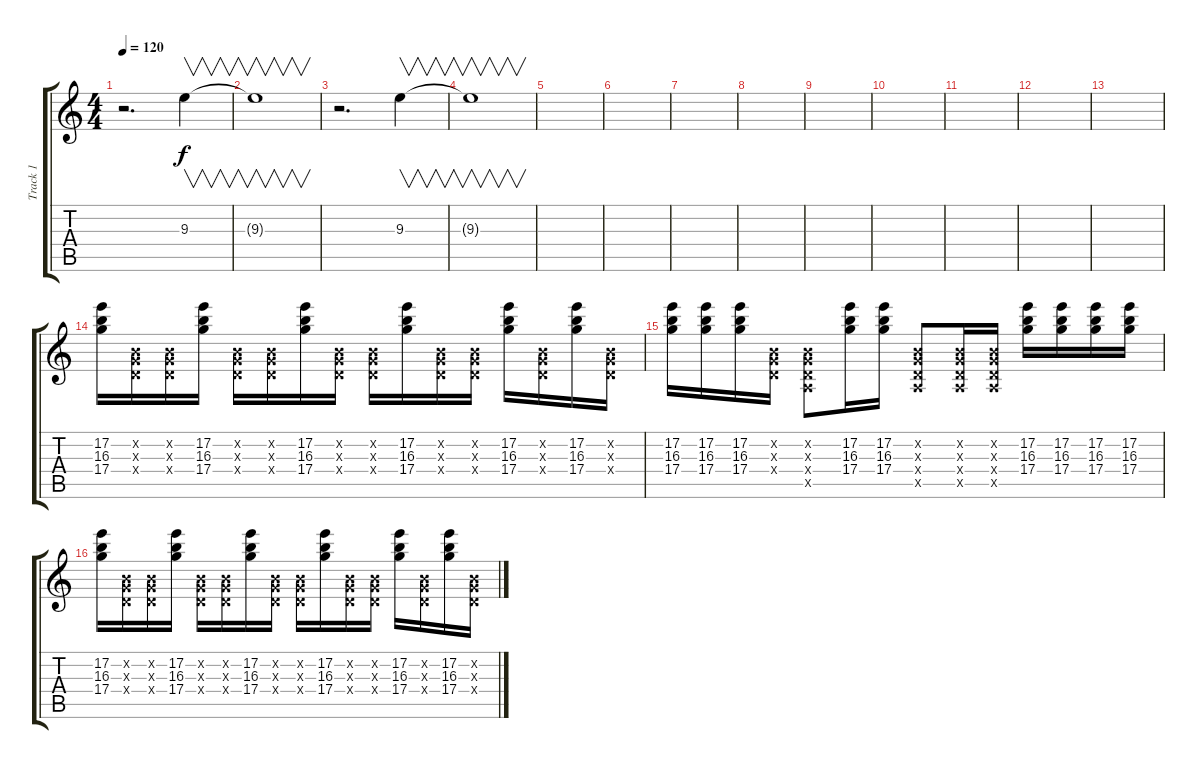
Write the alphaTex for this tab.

\track ("Track 1" "Track 1") {instrument electricguitarclean}
\staff {score tabs}
\tuning (E4 B3 G3 D3 A2 E2) {hide}
\ts (4 4)
\tempo 120
\clef g2
\ks c
r.2{d dy f} 9.3.4{v} |
9.3{t}.1{v} |
r.2{d} 9.3.4{v} |
9.3{t}.1{v} |
|
|
|
|
|
|
|
|
|
(17.2 16.3 17.4).16 (0.2{x} 0.3{x} 0.4{x}).16 (0.2{x} 0.3{x} 0.4{x}).16 (17.2 16.3 17.4).16 (0.2{x} 0.3{x} 0.4{x}).16 (0.2{x} 0.3{x} 0.4{x}).16 (17.2 16.3 17.4).16 (0.2{x} 0.3{x} 0.4{x}).16 (0.2{x} 0.3{x} 0.4{x}).16 (17.2 16.3 17.4).16 (0.2{x} 0.3{x} 0.4{x}).16 (0.2{x} 0.3{x} 0.4{x}).16 (17.2 16.3 17.4).16 (0.2{x} 0.3{x} 0.4{x}).16 (17.2 16.3 17.4).16 (0.2{x} 0.3{x} 0.4{x}).16 |
(17.2 16.3 17.4).16 (17.2 16.3 17.4).16 (17.2 16.3 17.4).16 (0.2{x} 0.3{x} 0.4{x}).16 (0.2{x} 0.3{x} 0.4{x} 0.5{x}).8 (17.2 16.3 17.4).16 (17.2 16.3 17.4).16 (0.2{x} 0.3{x} 0.4{x} 0.5{x}).8 (0.2{x} 0.3{x} 0.4{x} 0.5{x}).16 (0.2{x} 0.3{x} 0.4{x} 0.5{x}).16 (17.2 16.3 17.4).16 (17.2 16.3 17.4).16 (17.2 16.3 17.4).16 (17.2 16.3 17.4).16 |
(17.2 16.3 17.4).16 (0.2{x} 0.3{x} 0.4{x}).16 (0.2{x} 0.3{x} 0.4{x}).16 (17.2 16.3 17.4).16 (0.2{x} 0.3{x} 0.4{x}).16 (0.2{x} 0.3{x} 0.4{x}).16 (17.2 16.3 17.4).16 (0.2{x} 0.3{x} 0.4{x}).16 (0.2{x} 0.3{x} 0.4{x}).16 (17.2 16.3 17.4).16 (0.2{x} 0.3{x} 0.4{x}).16 (0.2{x} 0.3{x} 0.4{x}).16 (17.2 16.3 17.4).16 (0.2{x} 0.3{x} 0.4{x}).16 (17.2 16.3 17.4).16 (0.2{x} 0.3{x} 0.4{x}).16
